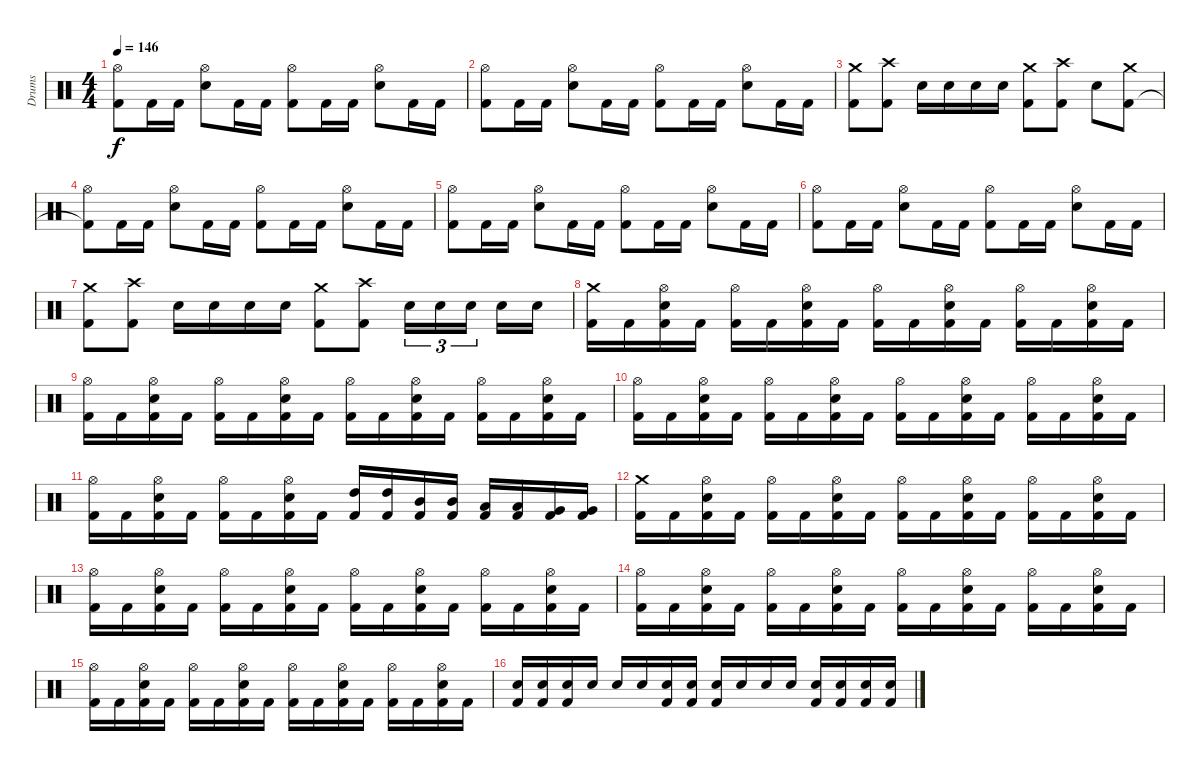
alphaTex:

\track ("Drums" "Drums") {instrument percussion}
\staff {score}
\articulation defaults
\ts (4 4)
\tempo 146
\clef neutral
\ks c
("Kick (hit) 2" "Hi-Hat (open)").8{dy f} "Kick (hit) 2".16 "Kick (hit) 2".16 ("Electric Snare (hit)" "Hi-Hat (open)").8 "Kick (hit) 2".16 "Kick (hit) 2".16 ("Kick (hit) 2" "Hi-Hat (open)").8 "Kick (hit) 2".16 "Kick (hit) 2".16 ("Electric Snare (hit)" "Hi-Hat (open)").8 "Kick (hit) 2".16 "Kick (hit) 2".16 |
("Kick (hit) 2" "Hi-Hat (open)").8 "Kick (hit) 2".16 "Kick (hit) 2".16 ("Electric Snare (hit)" "Hi-Hat (open)").8 "Kick (hit) 2".16 "Kick (hit) 2".16 ("Kick (hit) 2" "Hi-Hat (open)").8 "Kick (hit) 2".16 "Kick (hit) 2".16 ("Electric Snare (hit)" "Hi-Hat (open)").8 "Kick (hit) 2".16 "Kick (hit) 2".16 |
("Kick (hit) 2" "Crash medium (hit)").8 ("Kick (hit) 2" "Crash high (hit)").8 "Electric Snare (hit)".16 "Electric Snare (hit)".16 "Electric Snare (hit)".16 "Electric Snare (hit)".16 ("Kick (hit) 2" "Crash medium (hit)").8 ("Kick (hit) 2" "Crash high (hit)").8 "Electric Snare (hit)".8 ("Kick (hit) 2" "Crash medium (hit)").8 |
("Kick (hit) 2"{t} "Hi-Hat (open)").8 "Kick (hit) 2".16 "Kick (hit) 2".16 ("Electric Snare (hit)" "Hi-Hat (open)").8 "Kick (hit) 2".16 "Kick (hit) 2".16 ("Kick (hit) 2" "Hi-Hat (open)").8 "Kick (hit) 2".16 "Kick (hit) 2".16 ("Electric Snare (hit)" "Hi-Hat (open)").8 "Kick (hit) 2".16 "Kick (hit) 2".16 |
("Kick (hit) 2" "Hi-Hat (open)").8 "Kick (hit) 2".16 "Kick (hit) 2".16 ("Electric Snare (hit)" "Hi-Hat (open)").8 "Kick (hit) 2".16 "Kick (hit) 2".16 ("Kick (hit) 2" "Hi-Hat (open)").8 "Kick (hit) 2".16 "Kick (hit) 2".16 ("Electric Snare (hit)" "Hi-Hat (open)").8 "Kick (hit) 2".16 "Kick (hit) 2".16 |
("Kick (hit) 2" "Hi-Hat (open)").8 "Kick (hit) 2".16 "Kick (hit) 2".16 ("Electric Snare (hit)" "Hi-Hat (open)").8 "Kick (hit) 2".16 "Kick (hit) 2".16 ("Kick (hit) 2" "Hi-Hat (open)").8 "Kick (hit) 2".16 "Kick (hit) 2".16 ("Electric Snare (hit)" "Hi-Hat (open)").8 "Kick (hit) 2".16 "Kick (hit) 2".16 |
("Kick (hit) 2" "Crash medium (hit)").8 ("Kick (hit) 2" "Crash high (hit)").8 "Electric Snare (hit)".16 "Electric Snare (hit)".16 "Electric Snare (hit)".16 "Electric Snare (hit)".16 ("Kick (hit) 2" "Crash medium (hit)").8 ("Kick (hit) 2" "Crash high (hit)").8 "Electric Snare (hit)".16{tu (3 2)} "Electric Snare (hit)".16{tu (3 2)} "Electric Snare (hit)".16{tu (3 2)} "Electric Snare (hit)".16 "Electric Snare (hit)".16 |
("Kick (hit) 2" "Crash medium (hit)").16 "Kick (hit) 2".16 ("Kick (hit) 2" "Electric Snare (hit)" "Hi-Hat (open)").16 "Kick (hit) 2".16 ("Kick (hit) 2" "Hi-Hat (open)").16 "Kick (hit) 2".16 ("Kick (hit) 2" "Electric Snare (hit)" "Hi-Hat (open)").16 "Kick (hit) 2".16 ("Kick (hit) 2" "Hi-Hat (open)").16 "Kick (hit) 2".16 ("Kick (hit) 2" "Electric Snare (hit)" "Hi-Hat (open)").16 "Kick (hit) 2".16 ("Kick (hit) 2" "Hi-Hat (open)").16 "Kick (hit) 2".16 ("Kick (hit) 2" "Electric Snare (hit)" "Hi-Hat (open)").16 "Kick (hit) 2".16 |
("Kick (hit) 2" "Hi-Hat (open)").16 "Kick (hit) 2".16 ("Kick (hit) 2" "Electric Snare (hit)" "Hi-Hat (open)").16 "Kick (hit) 2".16 ("Kick (hit) 2" "Hi-Hat (open)").16 "Kick (hit) 2".16 ("Kick (hit) 2" "Electric Snare (hit)" "Hi-Hat (open)").16 "Kick (hit) 2".16 ("Kick (hit) 2" "Hi-Hat (open)").16 "Kick (hit) 2".16 ("Kick (hit) 2" "Electric Snare (hit)" "Hi-Hat (open)").16 "Kick (hit) 2".16 ("Kick (hit) 2" "Hi-Hat (open)").16 "Kick (hit) 2".16 ("Kick (hit) 2" "Electric Snare (hit)" "Hi-Hat (open)").16 "Kick (hit) 2".16 |
("Kick (hit) 2" "Hi-Hat (open)").16 "Kick (hit) 2".16 ("Kick (hit) 2" "Electric Snare (hit)" "Hi-Hat (open)").16 "Kick (hit) 2".16 ("Kick (hit) 2" "Hi-Hat (open)").16 "Kick (hit) 2".16 ("Kick (hit) 2" "Electric Snare (hit)" "Hi-Hat (open)").16 "Kick (hit) 2".16 ("Kick (hit) 2" "Hi-Hat (open)").16 "Kick (hit) 2".16 ("Kick (hit) 2" "Electric Snare (hit)" "Hi-Hat (open)").16 "Kick (hit) 2".16 ("Kick (hit) 2" "Hi-Hat (open)").16 "Kick (hit) 2".16 ("Kick (hit) 2" "Electric Snare (hit)" "Hi-Hat (open)").16 "Kick (hit) 2".16 |
("Kick (hit) 2" "Hi-Hat (open)").16 "Kick (hit) 2".16 ("Kick (hit) 2" "Electric Snare (hit)" "Hi-Hat (open)").16 "Kick (hit) 2".16 ("Kick (hit) 2" "Hi-Hat (open)").16 "Kick (hit) 2".16 ("Kick (hit) 2" "Electric Snare (hit)" "Hi-Hat (open)").16 "Kick (hit) 2".16 ("Kick (hit) 2" "High Tom (hit)").16 ("Kick (hit) 2" "High Tom (hit)").16 ("Kick (hit) 2" "Mid Tom (hit)").16 ("Kick (hit) 2" "Mid Tom (hit)").16 ("Kick (hit) 2" "Low Tom (hit)").16 ("Kick (hit) 2" "Low Tom (hit)").16 ("Kick (hit) 2" "Very Low Tom (hit)").16 ("Kick (hit) 2" "Very Low Tom (hit)").16 |
("Kick (hit) 2" "Crash medium (hit)").16 "Kick (hit) 2".16 ("Kick (hit) 2" "Electric Snare (hit)" "Hi-Hat (open)").16 "Kick (hit) 2".16 ("Kick (hit) 2" "Hi-Hat (open)").16 "Kick (hit) 2".16 ("Kick (hit) 2" "Electric Snare (hit)" "Hi-Hat (open)").16 "Kick (hit) 2".16 ("Kick (hit) 2" "Hi-Hat (open)").16 "Kick (hit) 2".16 ("Kick (hit) 2" "Electric Snare (hit)" "Hi-Hat (open)").16 "Kick (hit) 2".16 ("Kick (hit) 2" "Hi-Hat (open)").16 "Kick (hit) 2".16 ("Kick (hit) 2" "Electric Snare (hit)" "Hi-Hat (open)").16 "Kick (hit) 2".16 |
("Kick (hit) 2" "Hi-Hat (open)").16 "Kick (hit) 2".16 ("Kick (hit) 2" "Electric Snare (hit)" "Hi-Hat (open)").16 "Kick (hit) 2".16 ("Kick (hit) 2" "Hi-Hat (open)").16 "Kick (hit) 2".16 ("Kick (hit) 2" "Electric Snare (hit)" "Hi-Hat (open)").16 "Kick (hit) 2".16 ("Kick (hit) 2" "Hi-Hat (open)").16 "Kick (hit) 2".16 ("Kick (hit) 2" "Electric Snare (hit)" "Hi-Hat (open)").16 "Kick (hit) 2".16 ("Kick (hit) 2" "Hi-Hat (open)").16 "Kick (hit) 2".16 ("Kick (hit) 2" "Electric Snare (hit)" "Hi-Hat (open)").16 "Kick (hit) 2".16 |
("Kick (hit) 2" "Hi-Hat (open)").16 "Kick (hit) 2".16 ("Kick (hit) 2" "Electric Snare (hit)" "Hi-Hat (open)").16 "Kick (hit) 2".16 ("Kick (hit) 2" "Hi-Hat (open)").16 "Kick (hit) 2".16 ("Kick (hit) 2" "Electric Snare (hit)" "Hi-Hat (open)").16 "Kick (hit) 2".16 ("Kick (hit) 2" "Hi-Hat (open)").16 "Kick (hit) 2".16 ("Kick (hit) 2" "Electric Snare (hit)" "Hi-Hat (open)").16 "Kick (hit) 2".16 ("Kick (hit) 2" "Hi-Hat (open)").16 "Kick (hit) 2".16 ("Kick (hit) 2" "Electric Snare (hit)" "Hi-Hat (open)").16 "Kick (hit) 2".16 |
("Kick (hit) 2" "Hi-Hat (open)").16 "Kick (hit) 2".16 ("Kick (hit) 2" "Electric Snare (hit)" "Hi-Hat (open)").16 "Kick (hit) 2".16 ("Kick (hit) 2" "Hi-Hat (open)").16 "Kick (hit) 2".16 ("Kick (hit) 2" "Electric Snare (hit)" "Hi-Hat (open)").16 "Kick (hit) 2".16 ("Kick (hit) 2" "Hi-Hat (open)").16 "Kick (hit) 2".16 ("Kick (hit) 2" "Electric Snare (hit)" "Hi-Hat (open)").16 "Kick (hit) 2".16 ("Kick (hit) 2" "Hi-Hat (open)").16 "Kick (hit) 2".16 ("Kick (hit) 2" "Electric Snare (hit)" "Hi-Hat (open)").16 "Kick (hit) 2".16 |
("Kick (hit) 2" "Snare (hit) 2").16 ("Kick (hit) 2" "Snare (hit) 2").16 ("Kick (hit) 2" "Snare (hit) 2").16 "Snare (hit) 2".16 "Snare (hit) 2".16 "Snare (hit) 2".16 ("Kick (hit) 2" "Snare (hit) 2").16 ("Kick (hit) 2" "Snare (hit) 2").16 ("Kick (hit) 2" "Snare (hit) 2").16 "Snare (hit) 2".16 "Snare (hit) 2".16 "Snare (hit) 2".16 ("Kick (hit) 2" "Snare (hit) 2").16 ("Kick (hit) 2" "Snare (hit) 2").16 ("Kick (hit) 2" "Snare (hit) 2").16 ("Kick (hit) 2" "Snare (hit) 2").16
